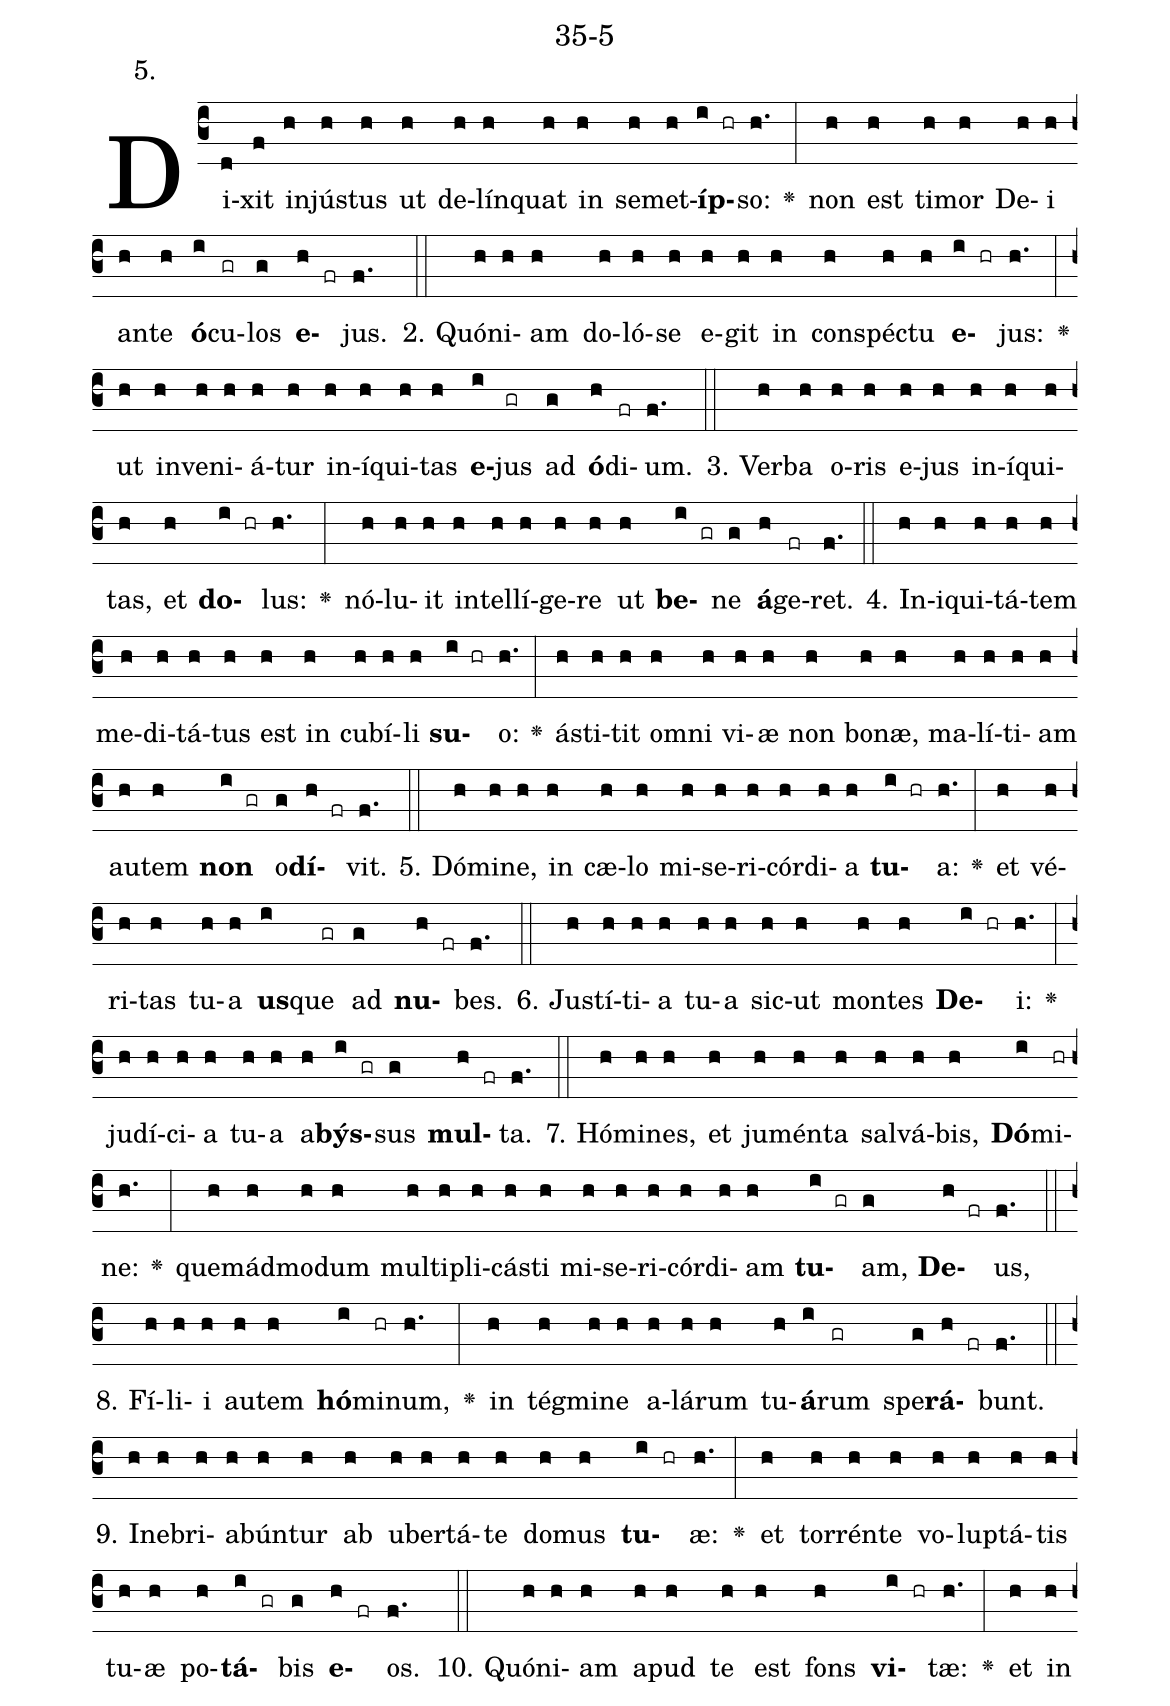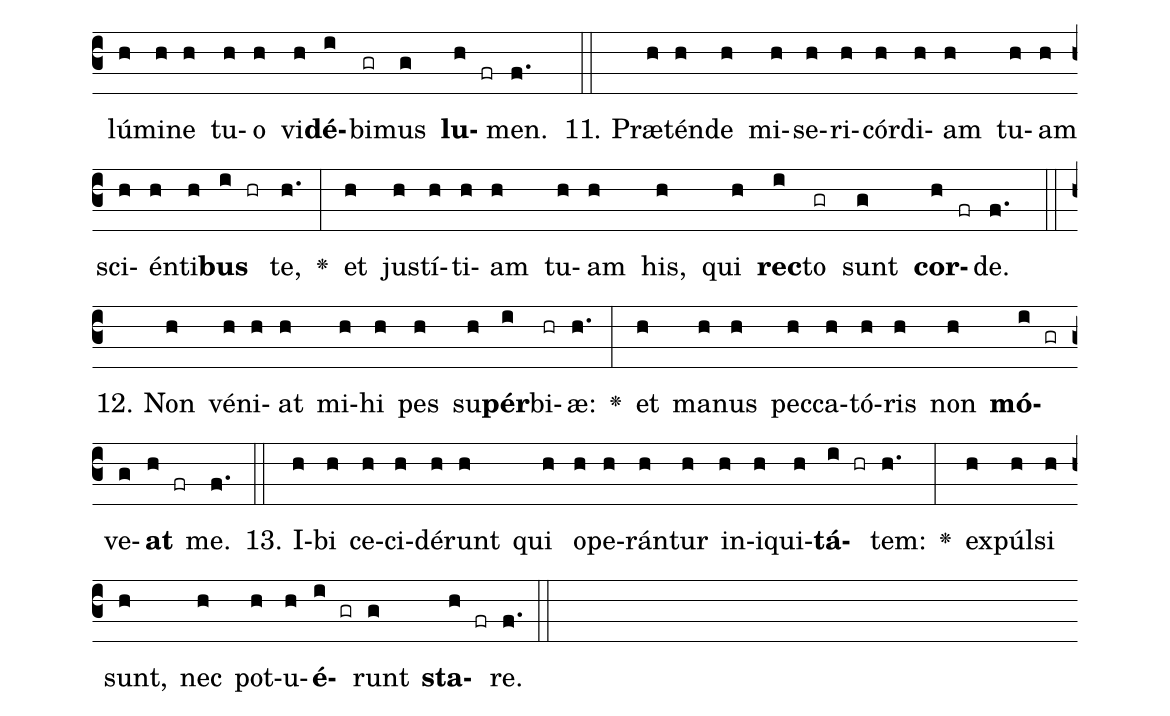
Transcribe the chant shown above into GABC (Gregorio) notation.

name: 35-5;
annotation: 5.;
%%
(c3)Di(d)xit(f) in(h)jús(h)tus(h) ut(h) de(h)lín(h)quat(h) in(h) se(h)met(h)<b>íp</b>(i hr)so:(h.) <v>\greheightstar</v>(:) non(h) est(h) ti(h)mor(h) De(h)i(h) an(h)te(h) <b>ó</b>(i)cu(gr)los(g) <b>e</b>(h fr)jus.(f.) (::)
2. Quón(h)i(h)am(h) do(h)ló(h)se(h) e(h)git(h) in(h) con(h)spéc(h)tu(h) <b>e</b>(i hr)jus:(h.) <v>\greheightstar</v>(:) ut(h) in(h)ve(h)ni(h)á(h)tur(h) in(h)í(h)qui(h)tas(h) <b>e</b>(i)jus(gr) ad(g) <b>ó</b>(h)di(fr)um.(f.) (::)
3. Ver(h)ba(h) o(h)ris(h) e(h)jus(h) in(h)í(h)qui(h)tas,(h) et(h) <b>do</b>(i hr)lus:(h.) <v>\greheightstar</v>(:) nó(h)lu(h)it(h) in(h)tel(h)lí(h)ge(h)re(h) ut(h) <b>be</b>(i gr)ne(g) <b>á</b>(h)ge(fr)ret.(f.) (::)
4. In(h)i(h)qui(h)tá(h)tem(h) me(h)di(h)tá(h)tus(h) est(h) in(h) cu(h)bí(h)li(h) <b>su</b>(i hr)o:(h.) <v>\greheightstar</v>(:) á(h)sti(h)tit(h) om(h)ni(h) vi(h)æ(h) non(h) bo(h)næ,(h) ma(h)lí(h)ti(h)am(h) au(h)tem(h) <b>non</b>(i gr) o(g)<b>dí</b>(h fr)vit.(f.) (::)
5. Dó(h)mi(h)ne,(h) in(h) cæ(h)lo(h) mi(h)se(h)ri(h)cór(h)di(h)a(h) <b>tu</b>(i hr)a:(h.) <v>\greheightstar</v>(:) et(h) vé(h)ri(h)tas(h) tu(h)a(h) <b>us</b>(i)que(gr) ad(g) <b>nu</b>(h fr)bes.(f.) (::)
6. Jus(h)tí(h)ti(h)a(h) tu(h)a(h) sic(h)ut(h) mon(h)tes(h) <b>De</b>(i hr)i:(h.) <v>\greheightstar</v>(:) ju(h)dí(h)ci(h)a(h) tu(h)a(h) a(h)<b>býs</b>(i gr)sus(g) <b>mul</b>(h fr)ta.(f.) (::)
7. Hó(h)mi(h)nes,(h) et(h) ju(h)mén(h)ta(h) sal(h)vá(h)bis,(h) <b>Dó</b>(i)mi(hr)ne:(h.) <v>\greheightstar</v>(:) quem(h)ád(h)mo(h)dum(h) mul(h)ti(h)pli(h)cás(h)ti(h) mi(h)se(h)ri(h)cór(h)di(h)am(h) <b>tu</b>(i gr)am,(g) <b>De</b>(h fr)us,(f.) (::)
8. Fí(h)li(h)i(h) au(h)tem(h) <b>hó</b>(i)mi(hr)num,(h.) <v>\greheightstar</v>(:) in(h) tég(h)mi(h)ne(h) a(h)lá(h)rum(h) tu(h)<b>á</b>(i)rum(gr) spe(g)<b>rá</b>(h fr)bunt.(f.) (::)
9. In(h)e(h)bri(h)a(h)bún(h)tur(h) ab(h) u(h)ber(h)tá(h)te(h) do(h)mus(h) <b>tu</b>(i hr)æ:(h.) <v>\greheightstar</v>(:) et(h) tor(h)rén(h)te(h) vo(h)lup(h)tá(h)tis(h) tu(h)æ(h) po(h)<b>tá</b>(i gr)bis(g) <b>e</b>(h fr)os.(f.) (::)
10. Quón(h)i(h)am(h) a(h)pud(h) te(h) est(h) fons(h) <b>vi</b>(i hr)tæ:(h.) <v>\greheightstar</v>(:) et(h) in(h) lú(h)mi(h)ne(h) tu(h)o(h) vi(h)<b>dé</b>(i)bi(gr)mus(g) <b>lu</b>(h fr)men.(f.) (::)
11. Præ(h)tén(h)de(h) mi(h)se(h)ri(h)cór(h)di(h)am(h) tu(h)am(h) sci(h)én(h)ti(h)<b>bus</b>(i hr) te,(h.) <v>\greheightstar</v>(:) et(h) jus(h)tí(h)ti(h)am(h) tu(h)am(h) his,(h) qui(h) <b>rec</b>(i)to(gr) sunt(g) <b>cor</b>(h fr)de.(f.) (::)
12. Non(h) vé(h)ni(h)at(h) mi(h)hi(h) pes(h) su(h)<b>pér</b>(i)bi(hr)æ:(h.) <v>\greheightstar</v>(:) et(h) ma(h)nus(h) pec(h)ca(h)tó(h)ris(h) non(h) <b>mó</b>(i gr)ve(g)<b>at</b>(h fr) me.(f.) (::)
13. I(h)bi(h) ce(h)ci(h)dé(h)runt(h) qui(h) o(h)pe(h)rán(h)tur(h) in(h)i(h)qui(h)<b>tá</b>(i hr)tem:(h.) <v>\greheightstar</v>(:) ex(h)púl(h)si(h) sunt,(h) nec(h) pot(h)u(h)<b>é</b>(i gr)runt(g) <b>sta</b>(h fr)re.(f.) (::)
